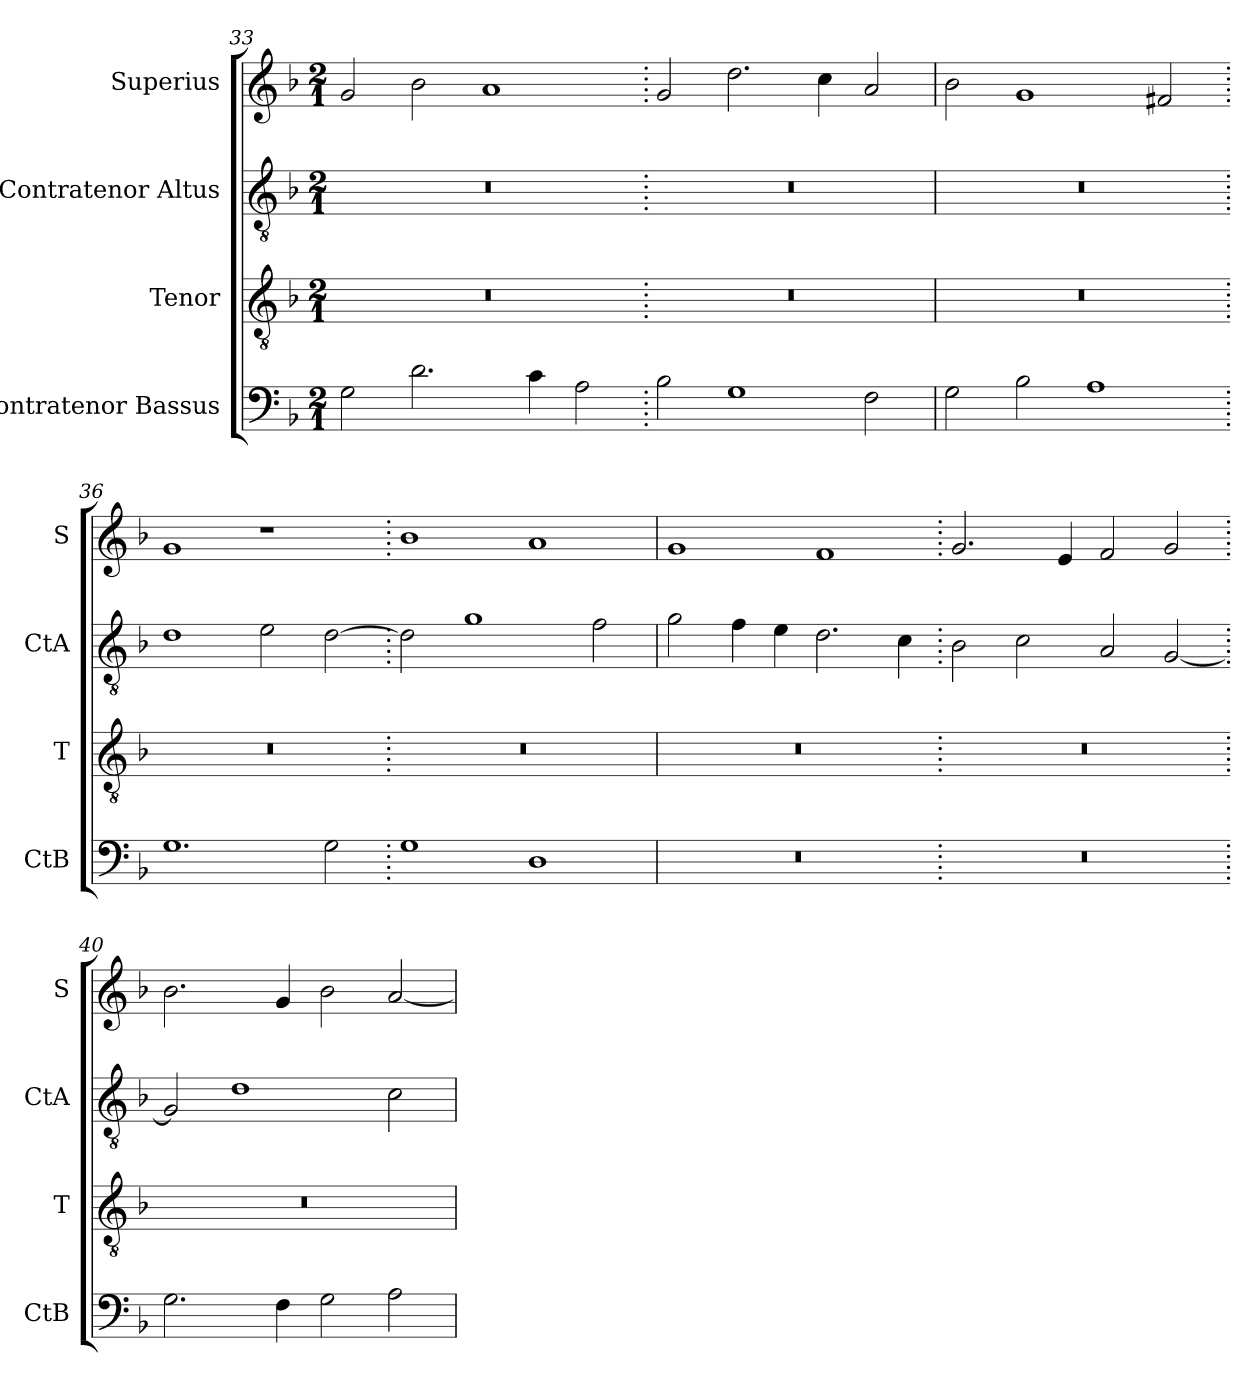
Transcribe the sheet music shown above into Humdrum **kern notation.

**kern	**kern	**kern	**kern
*part4	*part3	*part2	*part1
*staff4	*staff3	*staff2	*staff1
*I"Contratenor Bassus	*I"Tenor	*I"Contratenor   Altus	*I"Superius
*I'CtB	*I'T	*I'CtA	*I'S
*clefF4	*clefGv2	*clefGv2	*clefG2
*k[b-]	*k[b-]	*k[b-]	*k[b-]
*M2/1	*M2/1	*M2/1	*M2/1
=33	=33	=33	=33
2G\	0r	0r	2g/
2.d\	.	.	2b-\
.	.	.	1a
4c\	.	.	.
2A\	.	.	.
=34.	=34.	=34.	=34.
2B-\	0r	0r	2g/
1G	.	.	2.dd\
.	.	.	4cc\
2F\	.	.	2a/
=35	=35	=35	=35
2G\	0r	0r	2b-\
2B-\	.	.	1g
1A	.	.	.
.	.	.	2f#X/
=36.	=36.	=36.	=36.
1.G	0r	1d	1g
.	.	2e\	1r
2G\	.	[2d\	.
=37.	=37.	=37.	=37.
1G	0r	2d\]	1b-
.	.	1g	.
1D	.	.	1a
.	.	2f\	.
=38	=38	=38	=38
0r	0r	2g\	1g
.	.	4f\	.
.	.	4e\	.
.	.	2.d\	1f
.	.	4c\	.
=39.	=39.	=39.	=39.
0r	0r	2B-\	2.g/
.	.	2c\	.
.	.	.	4e/
.	.	2A/	2f/
.	.	[2G/	2g/
=40.	=40.	=40.	=40.
2.G\	0r	2G/]	2.b-\
.	.	1d	.
4F\	.	.	4g/
2G\	.	.	2b-\
2A\	.	2c\	[2a/
=	=	=	=
*-	*-	*-	*-
